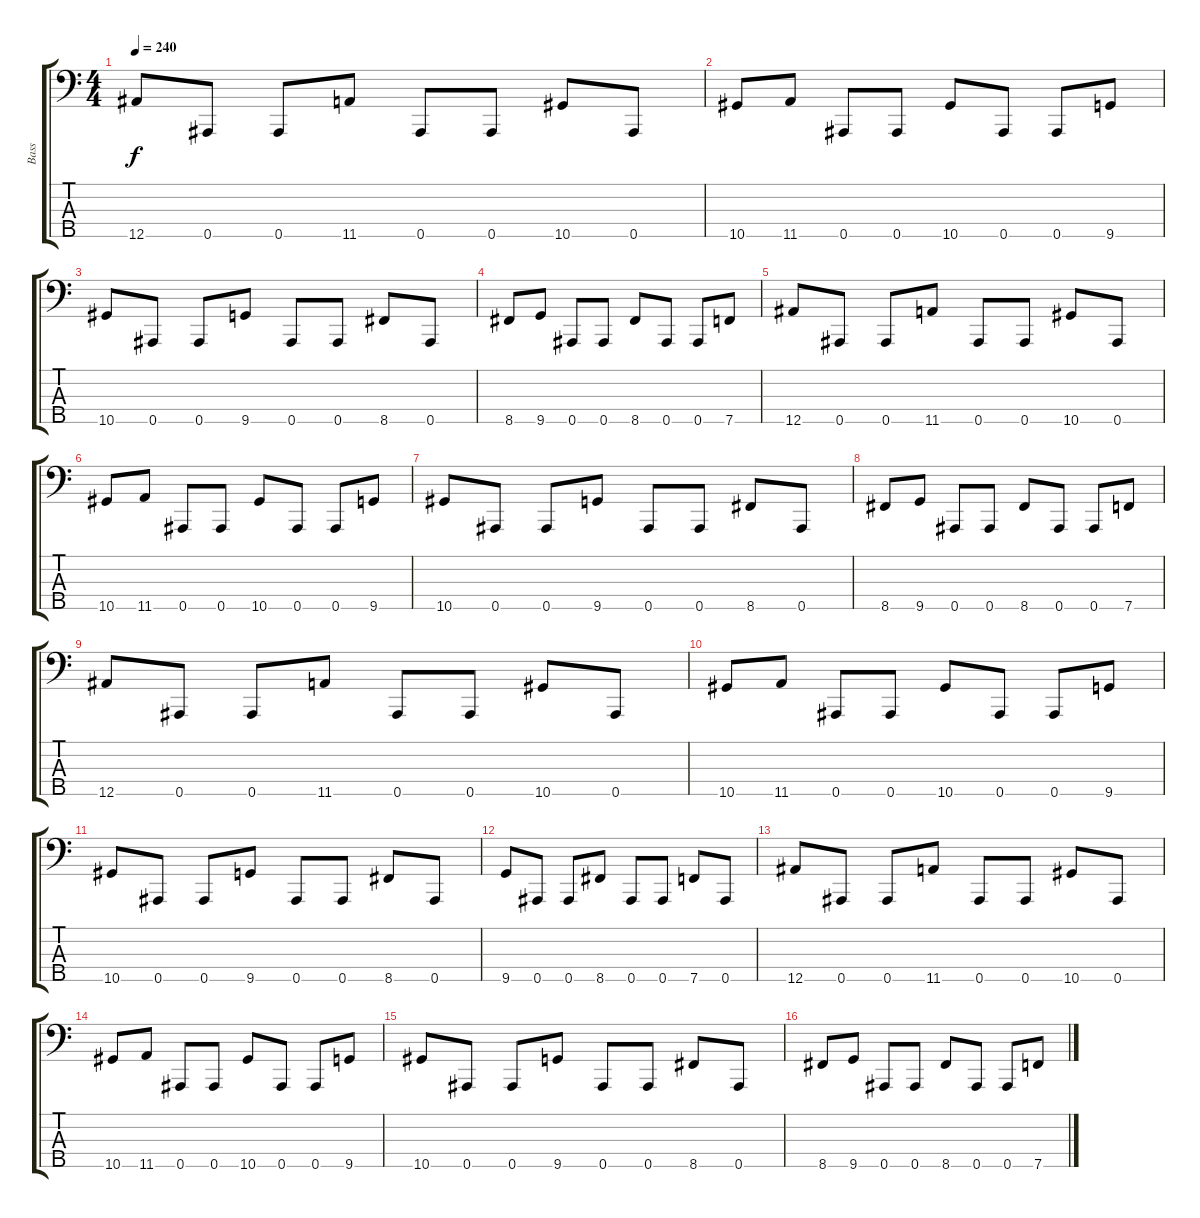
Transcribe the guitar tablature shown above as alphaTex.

\track ("Bass" "Bass") {instrument electricbasspick}
\staff {score tabs}
\tuning (Ab2 Eb2 Bb1 F1 Bb0) {hide}
\ts (4 4)
\tempo 240
\clef f4
\ks c
12.5.8{dy f} 0.5.8 0.5.8 11.5.8 0.5.8 0.5.8 10.5.8 0.5.8 |
10.5.8 11.5.8 0.5.8 0.5.8 10.5.8 0.5.8 0.5.8 9.5.8 |
10.5.8 0.5.8 0.5.8 9.5.8 0.5.8 0.5.8 8.5.8 0.5.8 |
8.5.8 9.5.8 0.5.8 0.5.8 8.5.8 0.5.8 0.5.8 7.5.8 |
12.5.8 0.5.8 0.5.8 11.5.8 0.5.8 0.5.8 10.5.8 0.5.8 |
10.5.8 11.5.8 0.5.8 0.5.8 10.5.8 0.5.8 0.5.8 9.5.8 |
10.5.8 0.5.8 0.5.8 9.5.8 0.5.8 0.5.8 8.5.8 0.5.8 |
8.5.8 9.5.8 0.5.8 0.5.8 8.5.8 0.5.8 0.5.8 7.5.8 |
12.5.8 0.5.8 0.5.8 11.5.8 0.5.8 0.5.8 10.5.8 0.5.8 |
10.5.8 11.5.8 0.5.8 0.5.8 10.5.8 0.5.8 0.5.8 9.5.8 |
10.5.8 0.5.8 0.5.8 9.5.8 0.5.8 0.5.8 8.5.8 0.5.8 |
9.5.8 0.5.8 0.5.8 8.5.8 0.5.8 0.5.8 7.5.8 0.5.8 |
12.5.8 0.5.8 0.5.8 11.5.8 0.5.8 0.5.8 10.5.8 0.5.8 |
10.5.8 11.5.8 0.5.8 0.5.8 10.5.8 0.5.8 0.5.8 9.5.8 |
10.5.8 0.5.8 0.5.8 9.5.8 0.5.8 0.5.8 8.5.8 0.5.8 |
8.5.8 9.5.8 0.5.8 0.5.8 8.5.8 0.5.8 0.5.8 7.5.8
